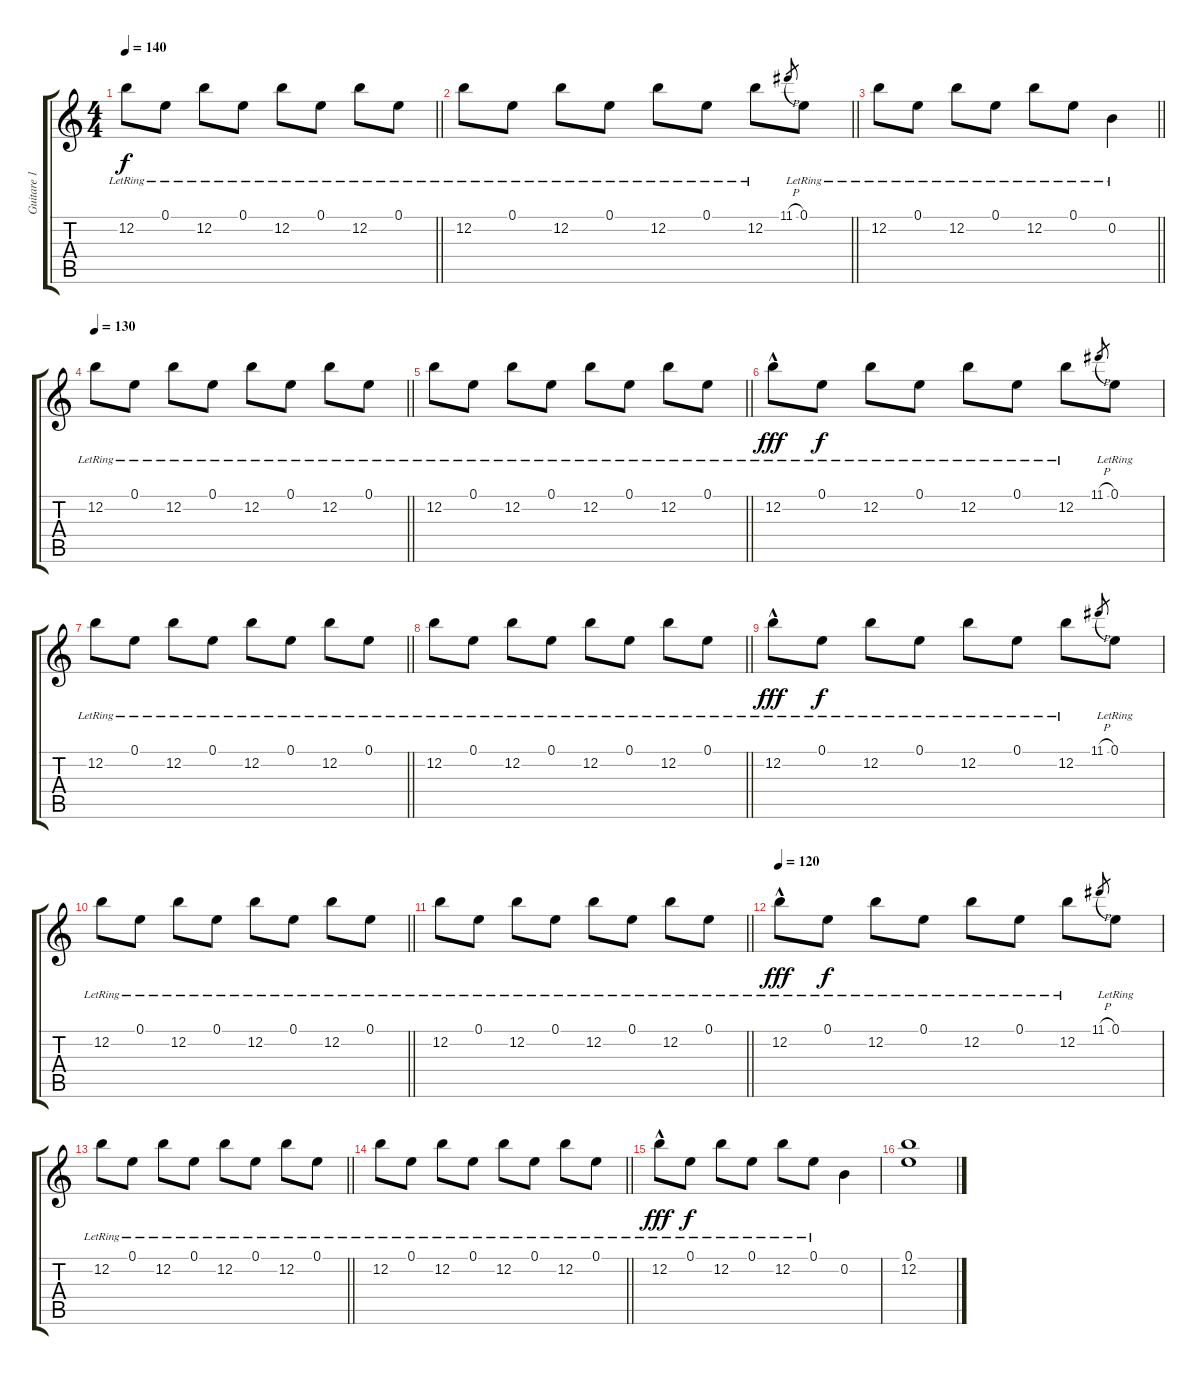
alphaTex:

\track ("Guitare 1" "Guitare 1") {instrument electricguitarclean}
\staff {score tabs}
\tuning (E4 B3 G3 D3 A2 E2) {hide}
\ts (4 4)
\tempo 140
\clef g2
\barLineRight lightlight
\ks c
12.2{lr}.8{dy f} 0.1{lr}.8 12.2{lr}.8 0.1{lr}.8 12.2{lr}.8 0.1{lr}.8 12.2{lr}.8 0.1{lr}.8 |
\barLineRight lightlight
12.2{lr}.8 0.1{lr}.8 12.2{lr}.8 0.1{lr}.8 12.2{lr}.8 0.1{lr}.8 12.2{lr}.8 11.1{h}.8{gr} 0.1{lr}.8 |
\barLineRight lightlight
12.2{lr}.8 0.1{lr}.8 12.2{lr}.8 0.1{lr}.8 12.2{lr}.8 0.1{lr}.8 0.2{lr}.4 |
\tempo 130
\barLineRight lightlight
12.2{lr}.8 0.1{lr}.8 12.2{lr}.8 0.1{lr}.8 12.2{lr}.8 0.1{lr}.8 12.2{lr}.8 0.1{lr}.8 |
\barLineRight lightlight
12.2{lr}.8 0.1{lr}.8 12.2{lr}.8 0.1{lr}.8 12.2{lr}.8 0.1{lr}.8 12.2{lr}.8 0.1{lr}.8 |
12.2{hac lr}.8{dy fff} 0.1{lr}.8{dy f} 12.2{lr}.8 0.1{lr}.8 12.2{lr}.8 0.1{lr}.8 12.2{lr}.8 11.1{h}.8{gr} 0.1{lr}.8 |
\barLineRight lightlight
12.2{lr}.8 0.1{lr}.8 12.2{lr}.8 0.1{lr}.8 12.2{lr}.8 0.1{lr}.8 12.2{lr}.8 0.1{lr}.8 |
\barLineRight lightlight
12.2{lr}.8 0.1{lr}.8 12.2{lr}.8 0.1{lr}.8 12.2{lr}.8 0.1{lr}.8 12.2{lr}.8 0.1{lr}.8 |
12.2{hac lr}.8{dy fff} 0.1{lr}.8{dy f} 12.2{lr}.8 0.1{lr}.8 12.2{lr}.8 0.1{lr}.8 12.2{lr}.8 11.1{h}.8{gr} 0.1{lr}.8 |
\barLineRight lightlight
12.2{lr}.8 0.1{lr}.8 12.2{lr}.8 0.1{lr}.8 12.2{lr}.8 0.1{lr}.8 12.2{lr}.8 0.1{lr}.8 |
\barLineRight lightlight
12.2{lr}.8 0.1{lr}.8 12.2{lr}.8 0.1{lr}.8 12.2{lr}.8 0.1{lr}.8 12.2{lr}.8 0.1{lr}.8 |
\tempo 120
12.2{hac lr}.8{dy fff} 0.1{lr}.8{dy f} 12.2{lr}.8 0.1{lr}.8 12.2{lr}.8 0.1{lr}.8 12.2{lr}.8 11.1{h}.8{gr} 0.1{lr}.8 |
\barLineRight lightlight
12.2{lr}.8 0.1{lr}.8 12.2{lr}.8 0.1{lr}.8 12.2{lr}.8 0.1{lr}.8 12.2{lr}.8 0.1{lr}.8 |
\barLineRight lightlight
12.2{lr}.8 0.1{lr}.8 12.2{lr}.8 0.1{lr}.8 12.2{lr}.8 0.1{lr}.8 12.2{lr}.8 0.1{lr}.8 |
12.2{hac lr}.8{dy fff} 0.1{lr}.8{dy f} 12.2{lr}.8 0.1{lr}.8 12.2{lr}.8 0.1{lr}.8 0.2.4 |
(0.1 12.2).1
